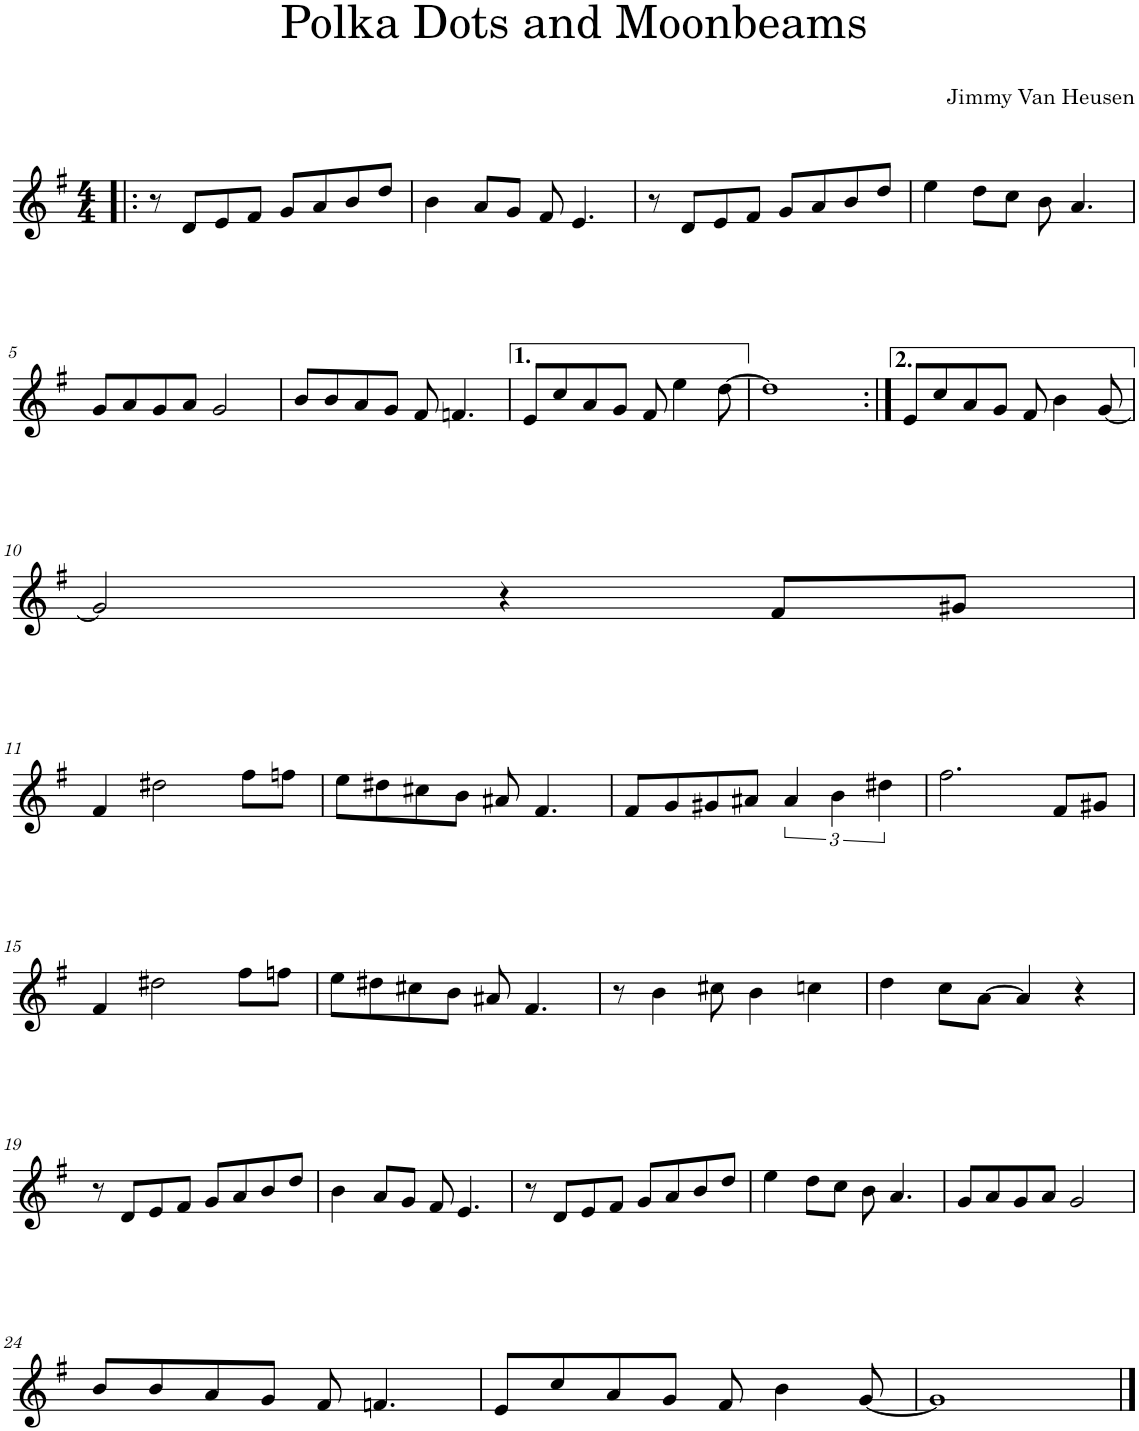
**kern
*part1
*staff1
*I"Piano
*I'Pno.
*clefG2
*k[f#]
*M4/4
=1!|:
8r
8d/L
8e/
8f#/J
8g/L
8a/
8b/
8dd/J
=2
4b\
8a/L
8g/J
8f#/
4.e/
=3
8r
8d/L
8e/
8f#/J
8g/L
8a/
8b/
8dd/J
=4
4ee\
8dd\L
8cc\J
8b\
4.a/
!!LO:LB:g=z
=5
8g/L
8a/
8g/
8a/J
2g/
=6
8b/L
8b/
8a/
8g/J
8f#/
4.fn/
=7
8e/L
8cc/
8a/
8g/J
8f#/
4ee\
[8dd\
=8
1dd]
=9:|!
8e/L
8cc/
8a/
8g/J
8f#/
4b\
[8g/
!!LO:LB:g=z
=10
2g/]
4r
8f#/L
8g#X/J
!!LO:LB:g=z
=11
4f#/
2dd#X\
8ff#\L
8ffn\J
=12
8ee\L
8dd#X\
8cc#X\
8b\J
8a#X/
4.f#/
=13
8f#/L
8g/
8g#X/
8a#X/J
6a#/
6b\
6dd#X\
=14
2.ff#\
8f#/L
8g#X/J
!!LO:LB:g=z
=15
4f#/
2dd#X\
8ff#\L
8ffn\J
=16
8ee\L
8dd#X\
8cc#X\
8b\J
8a#X/
4.f#/
=17
8r
4b\
8cc#X\
4b\
4ccn\
=18
4dd\
8cc\L
[8a\J
4a/]
4r
!!LO:LB:g=z
=19
8r
8d/L
8e/
8f#/J
8g/L
8a/
8b/
8dd/J
=20
4b\
8a/L
8g/J
8f#/
4.e/
=21
8r
8d/L
8e/
8f#/J
8g/L
8a/
8b/
8dd/J
=22
4ee\
8dd\L
8cc\J
8b\
4.a/
=23
8g/L
8a/
8g/
8a/J
2g/
!!LO:LB:g=z
=24
8b/L
8b/
8a/
8g/J
8f#/
4.fn/
=25
8e/L
8cc/
8a/
8g/J
8f#/
4b\
[8g/
=26
1g]
==
*-
